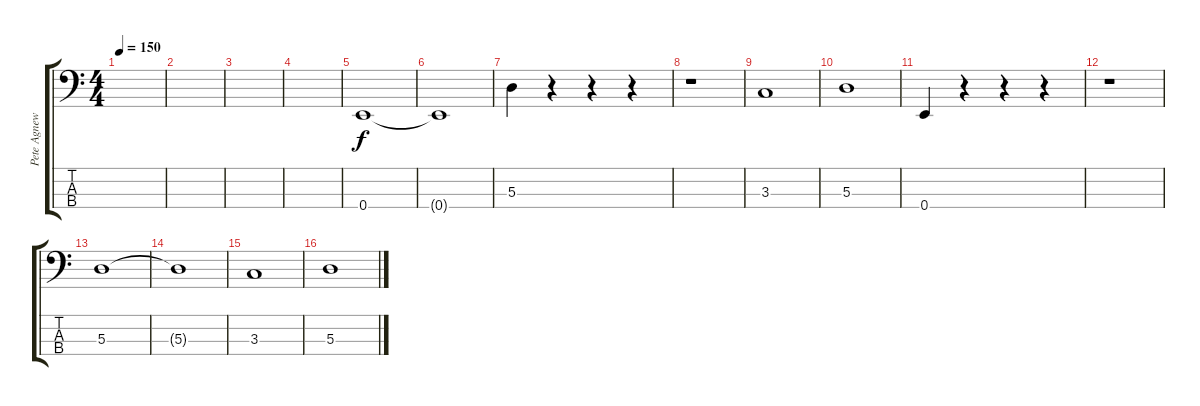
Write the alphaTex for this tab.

\track ("Pete Agnew (bass)" "Pete Agnew") {instrument electricbasspick}
\staff {score tabs}
\tuning (G2 D2 A1 E1) {hide}
\ts (4 4)
\tempo 150
\clef f4
\ks c
|
|
|
|
0.4.1 |
0.4{t}.1 |
5.3.4 r.4 r.4 r.4 |
r.1 |
3.3.1 |
5.3.1 |
0.4.4 r.4 r.4 r.4 |
r.1 |
5.3.1 |
5.3{t}.1 |
3.3.1 |
5.3.1
